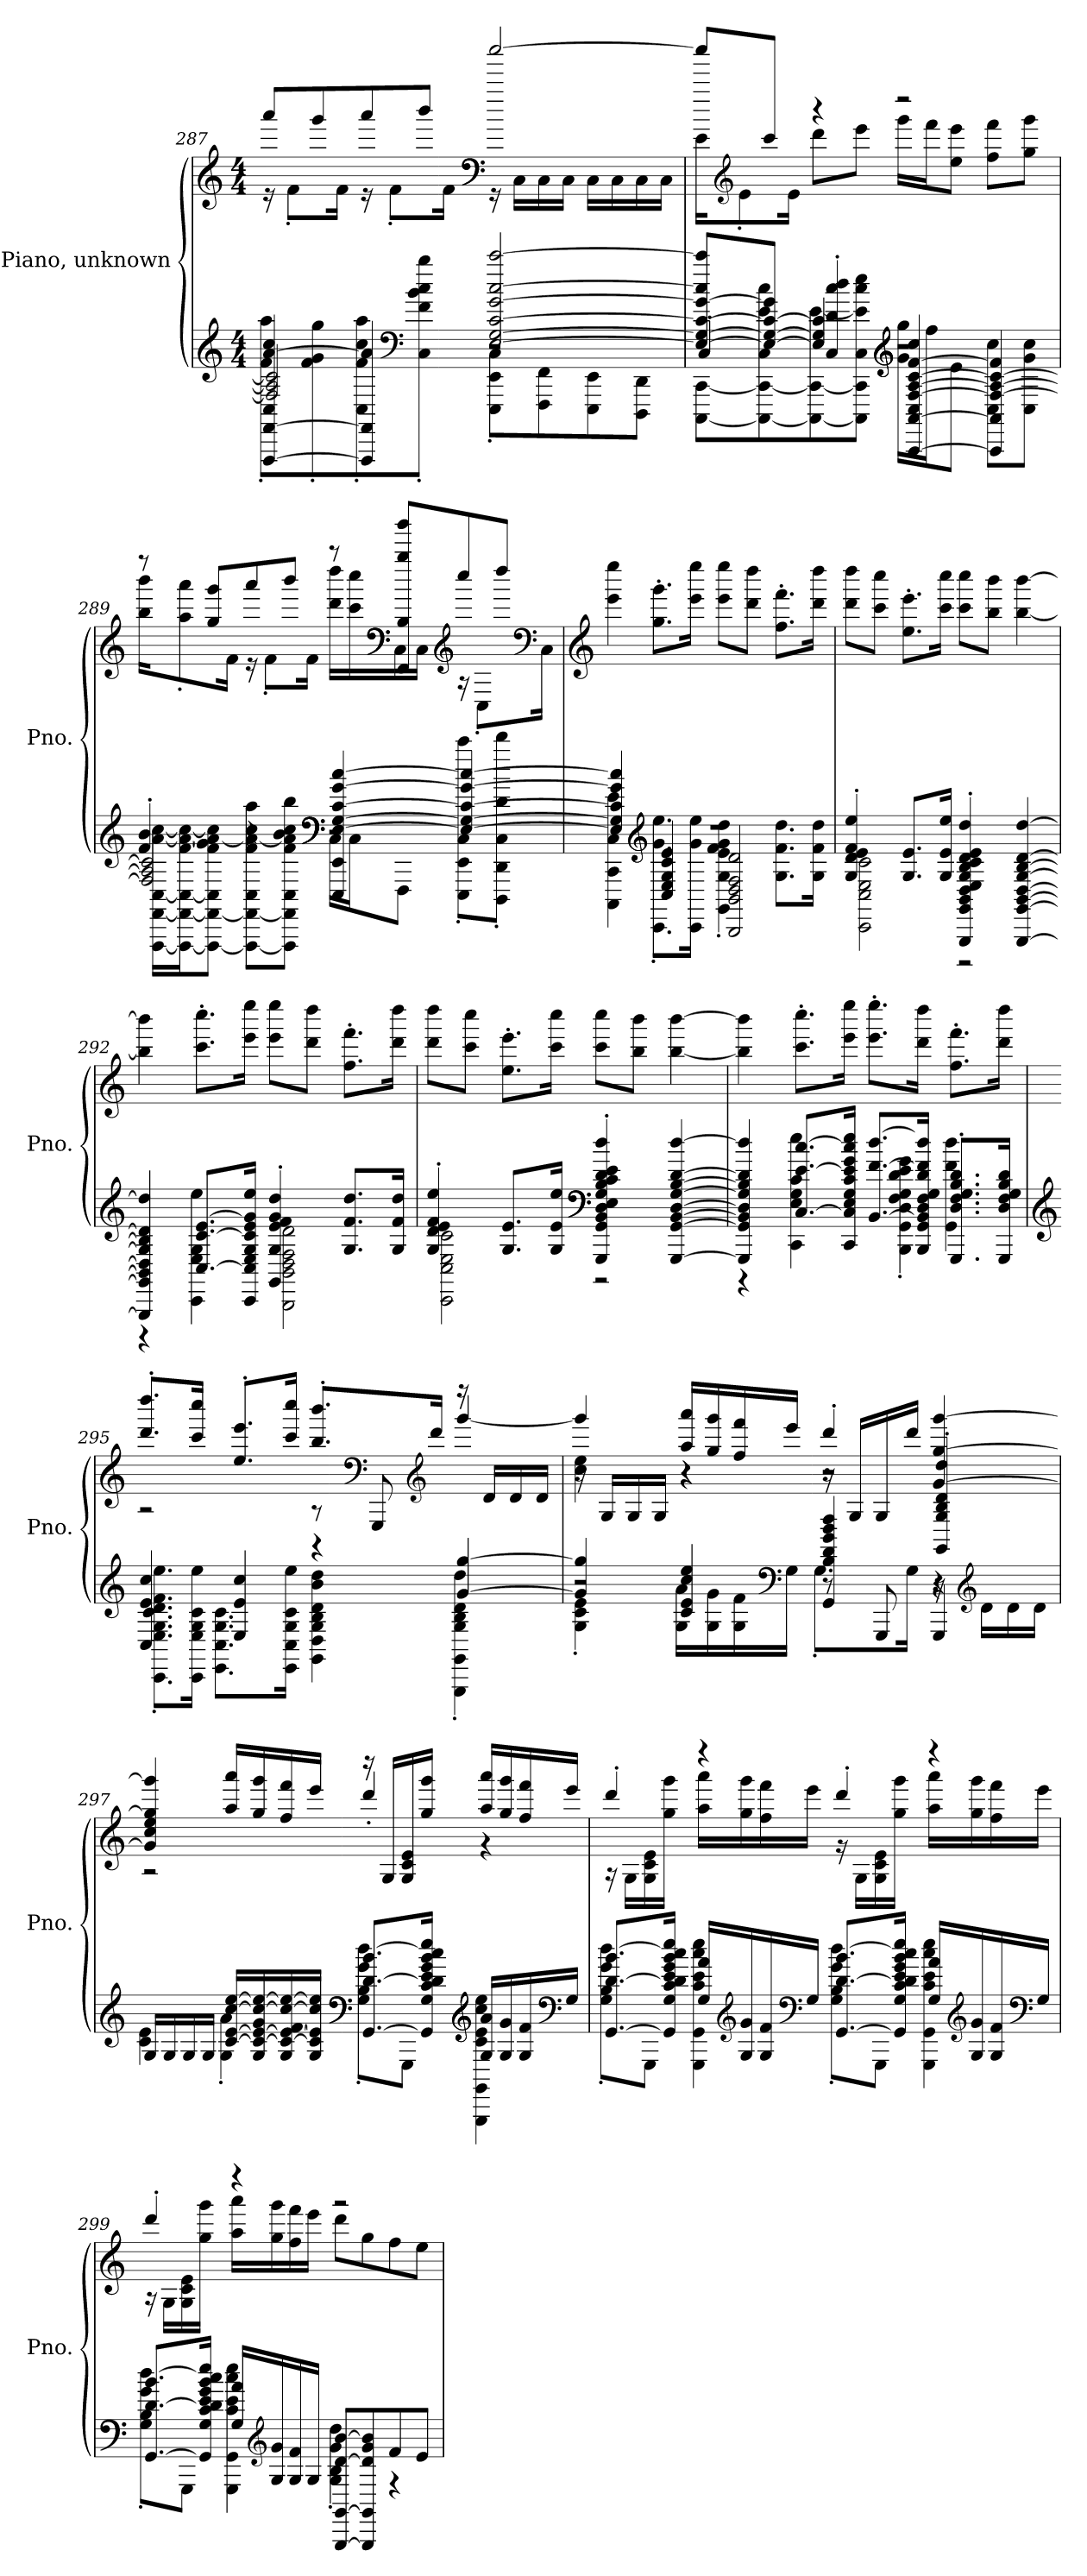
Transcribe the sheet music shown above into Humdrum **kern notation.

**kern	**kern
*part1	*part1
*staff2	*staff1
*I"Piano, unknown	*
*I'Pno.	*
!!LO:LB:g=z
*clefG2	*clefG2
*k[]	*k[]
*M4/4	*M4/4
=287	=287
*^	*^
*	*^	*	*
[4FFF/ [4FF/ 4C/ [4a/ 4cc/	8f\' 8aa\'L	2F/] 2A/] 2c/]	8aaa/L	16r
.	.	.	.	8f'\L
.	8f\' 8g\' 8gg\'	.	8ggg/	.
.	.	.	.	16f\Jk
4FFF/] 4FF/] 4a/]	8C\' 8f\' 8cc\' 8aa\'	.	8aaa/	16r
.	.	.	.	8f'\L
*clefF4	*	*	*	*
.	8C\' 8f\' 8b\' 8cc\' 8bb\'J	.	8bbb/J	.
.	.	.	.	16f\Jk
*	*	*	*clefF4	*
[2E/ [2G/ [2c/ [2g/ [2cc/ [2ccc/	8EEE\' 8EE\' 8C\'L	2r	[2cccc/	16r
.	.	.	.	16C\LL
.	8FFF\ 8FF\	.	.	16C\
.	.	.	.	16C\JJ
.	8EEE\ 8EE\	.	.	16C\LL
.	.	.	.	16C\
.	8DDD\ 8DD\J	.	.	16C\
.	.	.	.	16C\JJ
=288	=288	=288	=288	=288
8E/_ 8G/_ 8c/_ 8g/_ 8cc/] 8ccc/]L	[8CCC\ [8CC\L	4C'/	8cccc/L]	16e\KL
*	*	*	*clefG2	*
.	.	.	.	8e'\
8E/_ 8G/_ 8c/_ 8g/]J	8CCC\_ 8CC\_ 8C\ 8e\ 8cc\	.	8ccc/J	.
.	.	.	.	16e\Jk
4E/] 4G/] 4c/]	8CCC\_ 8CC\_ [8e\	4C/' 4d/' 4cc/' 4dd/'	4r	8ddd\L
.	8CCC\] 8CC\] 8C\ 8e\] 8cc\ 8ee\J	.	.	8eee\J
*clefG2	*	*	*	*
2r	16g\ 16gg\LL	[4AAA/ [4AA/ 4C/ [4F/ [4A/ [4c/ [4f/ 4cc/	2r	16ggg\LL
.	16ff\J	.	.	16fff\J
.	8e\J	.	.	8ee\ 8eee\J
.	8C\ 8cc\L	4AAA/] 4AA/] 4F/_ 4A/_ 4c/_ 4f/]	.	8ff\ 8fff\L
.	8C\ 8g\ 8cc\J	.	.	8gg\ 8ggg\J
!!LO:LB:g=z	!!
=289	=289	=289	=289	=289
4f/' 4b/'	[16FFF\ [16FF\ [16C\ [16a\ [16cc\LL	2F/] 2A/] 2c/]	8r	16bb\ 16bbb\KL
.	16FFF\_ 16FF\_ 16C\_ 16f\ 16a\_ 16cc\_J	.	.	8aa\' 8aaa\'
.	8FFF\_ 8FF\_ 8C\] 8f\ 8g\ 8a\_ 8cc\]J	.	8gg/ 8ggg/L	.
.	.	.	.	16f\Jk
4r	8FFF\_ 8FF\_ 8C\ 8f\ 8a\_ 8cc\ 8aa\L	.	8aaa/	16r
.	.	.	.	8f'\L
.	8FFF\] 8FF\] 8C\ 8f\ 8a\] 8b\ 8cc\ 8bb\J	.	8bbb/J	.
.	.	.	.	16f\Jk
*clefF4	*	*	*	*
2r	16C\LL	4EEE/ 4EE/ [4E/ [4G/ [4c/ [4g/ [4cc/	8r	16ddd\ 16dddd\LL
.	16C\J	.	.	16ccc\ 16cccc\
*	*	*	*clefF4	*
.	8FFF\J	.	8FF/ 8B/ 8bb/ 8bbb/L	16C\
.	.	.	.	16C\JJ
*	*	*	*clefG2	*
.	8EEE\' 8EE\' 8C\' 8ccc\'L	4E/_ 4G/_ 4c/_ 4g/_ 4cc/_	8cccc/	16r
.	.	.	.	8C'\L
.	8DDD\' 8DD\' 8C\' 8d\' 8ddd\'J	.	8dddd/J	.
*	*	*	*clefF4	*
.	.	.	.	16C\Jk
*	*	*	*v	*v
=290	=290	=290	=290
*	*	*	*clefG2
1r	4CCC\ 4CC\ 4C\ 4e\	4E/] 4G/] 4c/] 4g/] 4cc/]	4eee\ 4eeee\
*clefG2	*	*	*
.	8.CC\' 8.g\' 8.ee\'L	4C/ 4E/ 4G/ 4c/ 4e/	8.gg\' 8.ggg\'L
.	16CC\ 16g\ 16ee\Jk	.	16eee\ 16eeee\Jk
.	4GG\' 4G\' 4e\' 4f\' 4g\' 4dd\'	2BBB/ 2BB/ 2D/ 2F/ 2d/	8eee\ 8eeee\L
.	.	.	8ddd\ 8dddd\J
.	8.G\ 8.f\ 8.dd\L	.	8.ff\' 8.fff\'L
.	16G\ 16f\ 16dd\Jk	.	16ddd\ 16dddd\Jk
*	*v	*v	*
!!LO:PB:g=z
=291	=291	=291
4G/' 4d/' 4e/' 4f/' 4ee/'	2CC\ 2C\ 2E\ 2c\	8ddd\ 8dddd\L
.	.	8ccc\ 8cccc\J
8.G/ 8.e/L	.	8.ee\' 8.eee\'L
16G/ 16e/ 16ee/Jk	.	16ccc\ 16cccc\Jk
4GGG/' 4GG/' 4BB/' 4D/' 4E/' 4G/' 4B/' 4c/' 4d/' 4e/' 4dd/'	2r	8ccc\ 8cccc\L
.	.	8bb\ 8bbb\J
[4GGG/ [4GG/ [4BB/ [4D/ [4G/ [4B/ [4d/ [4dd/	.	[4bb\ [4bbb\
=292	=292	=292
4GGG/] 4GG/] 4BB/] 4D/] 4G/] 4B/] 4d/] 4dd/]	4r	4bb\] 4bbb\]
[8.C/ [8.c/ [8.e/L	4CC\ 4E\ 4G\ 4ee\	8.ccc\' 8.cccc\'L
16CC/ 16C/] 16E/ 16G/ 16c/] 16e/] 16g/ 16ee/Jk	.	16eee\ 16eeee\Jk
4GG/' 4G/' 4e/' 4f/' 4g/' 4dd/'	2BBB\ 2BB\ 2D\ 2F\ 2d\	8eee\ 8eeee\L
.	.	8ddd\ 8dddd\J
8.G/ 8.f/ 8.dd/L	.	8.ff\' 8.fff\'L
16G/ 16f/ 16dd/Jk	.	16ddd\ 16dddd\Jk
=293	=293	=293
4G/' 4d/' 4e/' 4f/' 4ee/'	2CC\ 2C\ 2E\ 2c\	8ddd\ 8dddd\L
.	.	8ccc\ 8cccc\J
8.G/ 8.e/L	.	8.ee\' 8.eee\'L
16G/ 16e/ 16ee/Jk	.	16ccc\ 16cccc\Jk
*clefF4	*	*
4GGG/' 4GG/' 4BB/' 4D/' 4E/' 4G/' 4B/' 4c/' 4d/' 4e/' 4dd/'	2r	8ccc\ 8cccc\L
.	.	8bb\ 8bbb\J
[4GGG/ [4GG/ [4BB/ [4D/ [4G/ [4B/ [4d/ [4dd/	.	[4bb\ [4bbb\
!!LO:LB:g=z
=294	=294	=294
4GGG/] 4GG/] 4BB/] 4D/] 4G/] 4B/] 4d/] 4dd/]	4r	4bb\] 4bbb\]
[8.C/ [8.e/ [8.cc/L	4CC\ 4E\ 4G\ 4c\ 4ee\	8.ccc\' 8.cccc\'L
16CC/ 16C/] 16E/ 16G/ 16c/ 16e/] 16g/ 16cc/] 16ee/Jk	.	16eee\ 16eeee\Jk
[8.BB/ [8.f/ [8.dd/L	4BBB\' 4GG\' 4D\' 4F\' 4G\' 4d\' 4e\' 4g\'	8.eee\' 8.eeee\'L
16BBB/ 16GG/ 16BB/] 16D/ 16F/ 16G/ 16d/ 16f/] 16dd/]Jk	.	16ddd\ 16dddd\Jk
8.GGG/' 8.D/' 8.F/' 8.G/' 8.B/' 8.d/'L	4GG\ 4f\ 4dd\	8.ff\' 8.fff\'L
16GGG/ 16D/ 16F/ 16G/ 16B/ 16d/Jk	.	16ddd\ 16dddd\Jk
=295	=295	=295
*clefG2	*	*
*	*	*^
4C/ 4e/ 4cc/	8.CC\' 8.E\' 8.G\' 8.c\' 8.d\' 8.f\' 8.ee\'L	8.ddd/' 8.dddd/'L	2r
.	16CC\ 16E\ 16G\ 16c\ 16ee\Jk	16ccc/ 16cccc/Jk	.
4E/ 4e/ 4cc/	8.EE\ 8.C\ 8.G\ 8.c\L	8.ee/' 8.eee/'L	.
.	16EE\ 16C\ 16G\ 16c\ 16ee\Jk	16ccc/ 16cccc/Jk	.
4r	4GG\ 4D\ 4G\ 4B\ 4d\ 4b\ 4dd\	8.bb/' 8.bbb/'L	8r
*	*	*clefF4	*
.	.	.	8GGG/
*	*	*clefG2	*
.	.	16ddd/Jk	.
[4g/ [4gg/	4GGG\' 4GG\' 4G\' 4B\' 4d\' 4dd\'	16r	[4ggg/
.	.	16d/LL	.
.	.	16d/	.
.	.	16d/JJ	.
!!LO:LB:g=z
=296	=296	=296	=296
*	*^	*	*^
4g/] 4gg/]	4G\' 4c\' 4e\'	2r	16r	4cc\ 4ee\	4ggg/]
.	.	.	16G/LL	.	.
.	.	.	16G/	.	.
.	.	.	16G/JJ	.	.
4c/ 4e/ 4cc/ 4ee/	16G\ 16a\LL	.	16aa/ 16aaa/LL	4r	4r
.	16G\ 16g\	.	16gg/ 16ggg/	.	.
.	16G\ 16f\	.	16ff/ 16fff/	.	.
*clefF4	*	*	*	*	*
.	16G\JJ	.	16eee/JJ	.	.
4GG/ 4B/ 4d/ 4g/ 4b/ 4dd/	8.G'\L	8r	16r	2r	4ddd'/
.	.	.	16G/LL	.	.
.	.	8GGG/	16G/	.	.
.	16G\Jk	.	16ddd/JJ	.	.
4r	16r	4GGG/	[4g/ [4gg/ [4ggg/	.	4GG/' 4G/' 4B/' 4d/' 4dd/'
*clefG2	*	*	*	*	*
.	16d\LL	.	.	.	.
.	16d\	.	.	.	.
.	16d\JJ	.	.	.	.
*	*v	*v	*	*	*
*	*	*	*v	*v
!!LO:LB:g=z
=297	=297	=297	=297
16G/LL	4c\ 4e\	4g/] 4cc/ 4ee/ 4gg/] 4ggg/]	2r
16G/	.	.	.
16G/	.	.	.
16G/JJ	.	.	.
[16c/ [16e/ [16cc/ [16ee/LL	4G\' 4a\'	16aa/ 16aaa/LL	.
16G/ 16c/_ 16e/_ 16g/ 16cc/_ 16ee/_	.	16gg/ 16ggg/	.
16G/ 16c/_ 16e/_ 16f/ 16cc/_ 16ee/_	.	16ff/ 16fff/	.
16G/ 16c/] 16e/] 16cc/] 16ee/]JJ	.	16eee/JJ	.
*clefF4	*	*	*
[8.GG/ [8.d/ [8.b/L	8G\' 8B\' 8g\' 8dd\'L	16r	4ddd'/
.	.	16G/LL	.
.	8GGG\J	16G/ 16c/ 16e/	.
16GG/] 16G/ 16c/ 16d/] 16e/ 16g/ 16b/] 16cc/ 16ee/Jk	.	16gg/ 16ggg/JJ	.
*clefG2	*	*	*
16G/ 16a/LL	4GGG\ 4GG\ 4c\ 4e\ 4cc\ 4ee\	16aa/ 16aaa/LL	4r
16G/ 16g/	.	16gg/ 16ggg/	.
16G/ 16f/	.	16ff/ 16fff/	.
*clefF4	*	*	*
16G/JJ	.	16eee/JJ	.
!!LO:LB:g=z	!!
=298	=298	=298	=298
[8.GG/ [8.d/ [8.b/L	8G\' 8B\' 8g\' 8dd\'L	4ddd'/	16r
.	.	.	16G\LL
.	8GGG\J	.	16G\ 16c\ 16e\
16GG/] 16G/ 16c/ 16d/] 16e/ 16g/ 16b/] 16cc/ 16ee/Jk	.	.	16gg\ 16ggg\JJ
16G/ 16a/LL	4GGG\ 4GG\ 4c\ 4e\ 4cc\ 4ee\	4r	16aa\ 16aaa\LL
*clefG2	*	*	*
16G/ 16g/	.	.	16gg\ 16ggg\
16G/ 16f/	.	.	16ff\ 16fff\
*clefF4	*	*	*
16G/JJ	.	.	16eee\JJ
[8.GG/ [8.d/ [8.b/L	8G\' 8B\' 8g\' 8dd\'L	4ddd'/	16r
.	.	.	16G\LL
.	8GGG\J	.	16G\ 16c\ 16e\
16GG/] 16G/ 16c/ 16d/] 16e/ 16g/ 16b/] 16cc/ 16ee/Jk	.	.	16gg\ 16ggg\JJ
16G/ 16a/LL	4GGG\ 4GG\ 4c\ 4e\ 4cc\ 4ee\	4r	16aa\ 16aaa\LL
*clefG2	*	*	*
16G/ 16g/	.	.	16gg\ 16ggg\
16G/ 16f/	.	.	16ff\ 16fff\
*clefF4	*	*	*
16G/JJ	.	.	16eee\JJ
=299	=299	=299	=299
[8.GG/ [8.d/ [8.b/L	8G\' 8B\' 8g\' 8dd\'L	4ddd'/	16r
.	.	.	16G\LL
.	8GGG\J	.	16G\ 16c\ 16e\
16GG/] 16G/ 16c/ 16d/] 16e/ 16g/ 16b/] 16cc/ 16ee/Jk	.	.	16gg\ 16ggg\JJ
16G/ 16a/LL	4GGG\ 4GG\ 4c\ 4e\ 4cc\ 4ee\	4r	16aa\ 16aaa\LL
*clefG2	*	*	*
16G/ 16g/	.	.	16gg\ 16ggg\
16G/ 16f/	.	.	16ff\ 16fff\
16G/JJ	.	.	16eee\JJ
[8GGG/ [8GG/ [8d/ [8b/L	4G\' 4B\' 4g\' 4dd\'	2r	8ddd\L
8GGG/] 8GG/] 8d/] 8g/ 8b/]	.	.	8gg\
8f/	4r	.	8ff\
8e/J	.	.	8ee\J
*v	*v	*	*
*	*v	*v
=	=
*-	*-
